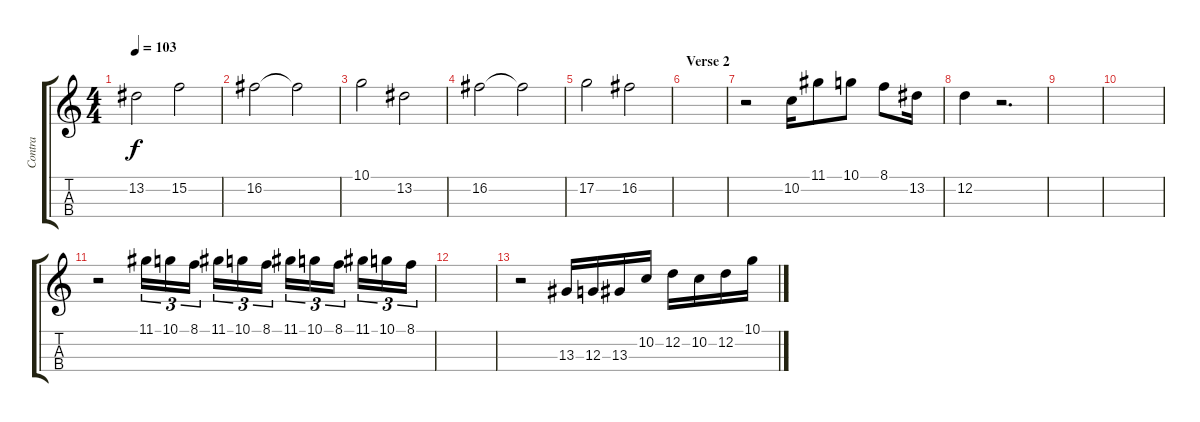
\track ("Contra" "Contra") {instrument contrabass}
\staff {score tabs}
\tuning (A3 D3 G2 C2) {hide}
\ts (4 4)
\tempo 103
\clef g2
\ks c
13.2.2{dy f} 15.2.2 |
16.2.2 16.2{t}.2 |
10.1.2 13.2.2 |
16.2.2 16.2{t}.2 |
17.2.2 16.2.2 |
\section ("" "Verse 2")
|
r.2 10.2.16 11.1.8 10.1.8 8.1.8 13.2.16 |
12.2.4 r.2{d} |
|
|
r.2 11.1.16{tu (3 2)} 10.1.16{tu (3 2)} 8.1.16{tu (3 2)} 11.1.16{tu (3 2)} 10.1.16{tu (3 2)} 8.1.16{tu (3 2)} 11.1.16{tu (3 2)} 10.1.16{tu (3 2)} 8.1.16{tu (3 2)} 11.1.16{tu (3 2)} 10.1.16{tu (3 2)} 8.1.16{tu (3 2)} |
|
r.2 13.3.16 12.3.16 13.3.16 10.2.16 12.2.16 10.2.16 12.2.16 10.1.16
